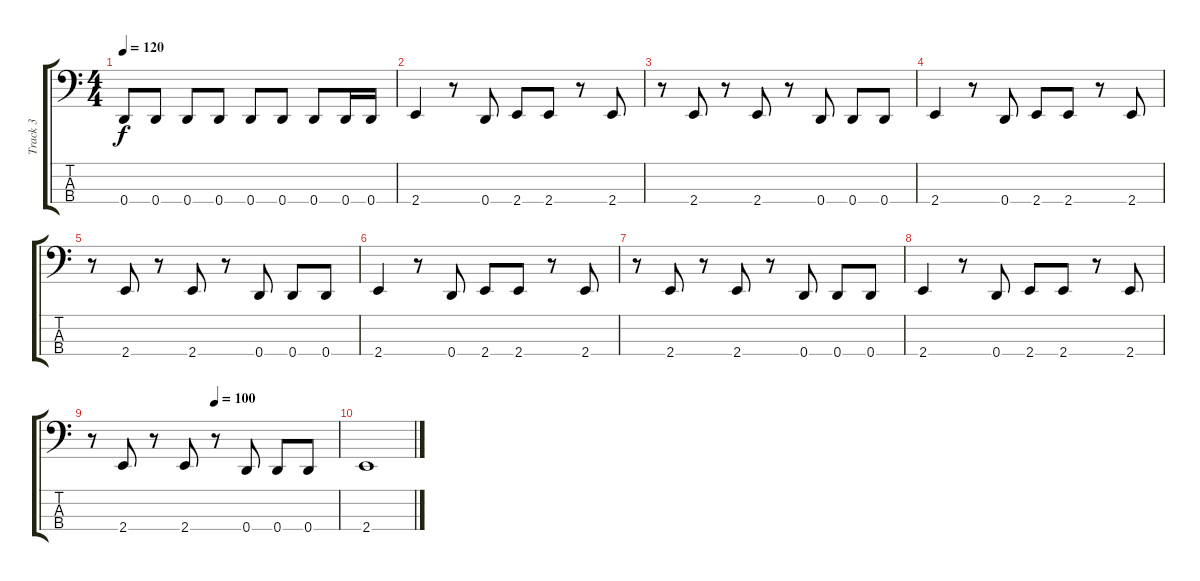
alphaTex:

\track ("Track 3" "Track 3") {instrument electricbasspick}
\staff {score tabs}
\tuning (G2 D2 A1 D1) {hide}
\ts (4 4)
\tempo 120
\clef f4
\ks c
0.4.8{dy f} 0.4.8 0.4.8 0.4.8 0.4.8 0.4.8 0.4.8 0.4.16 0.4.16 |
2.4.4 r.8 0.4.8 2.4.8 2.4.8 r.8 2.4.8 |
r.8 2.4.8 r.8 2.4.8 r.8 0.4.8 0.4.8 0.4.8 |
2.4.4 r.8 0.4.8 2.4.8 2.4.8 r.8 2.4.8 |
r.8 2.4.8 r.8 2.4.8 r.8 0.4.8 0.4.8 0.4.8 |
2.4.4 r.8 0.4.8 2.4.8 2.4.8 r.8 2.4.8 |
r.8 2.4.8 r.8 2.4.8 r.8 0.4.8 0.4.8 0.4.8 |
2.4.4 r.8 0.4.8 2.4.8 2.4.8 r.8 2.4.8 |
\tempo (100 0.5)
r.8 2.4.8 r.8 2.4.8 r.8 0.4.8 0.4.8 0.4.8 |
2.4.1
